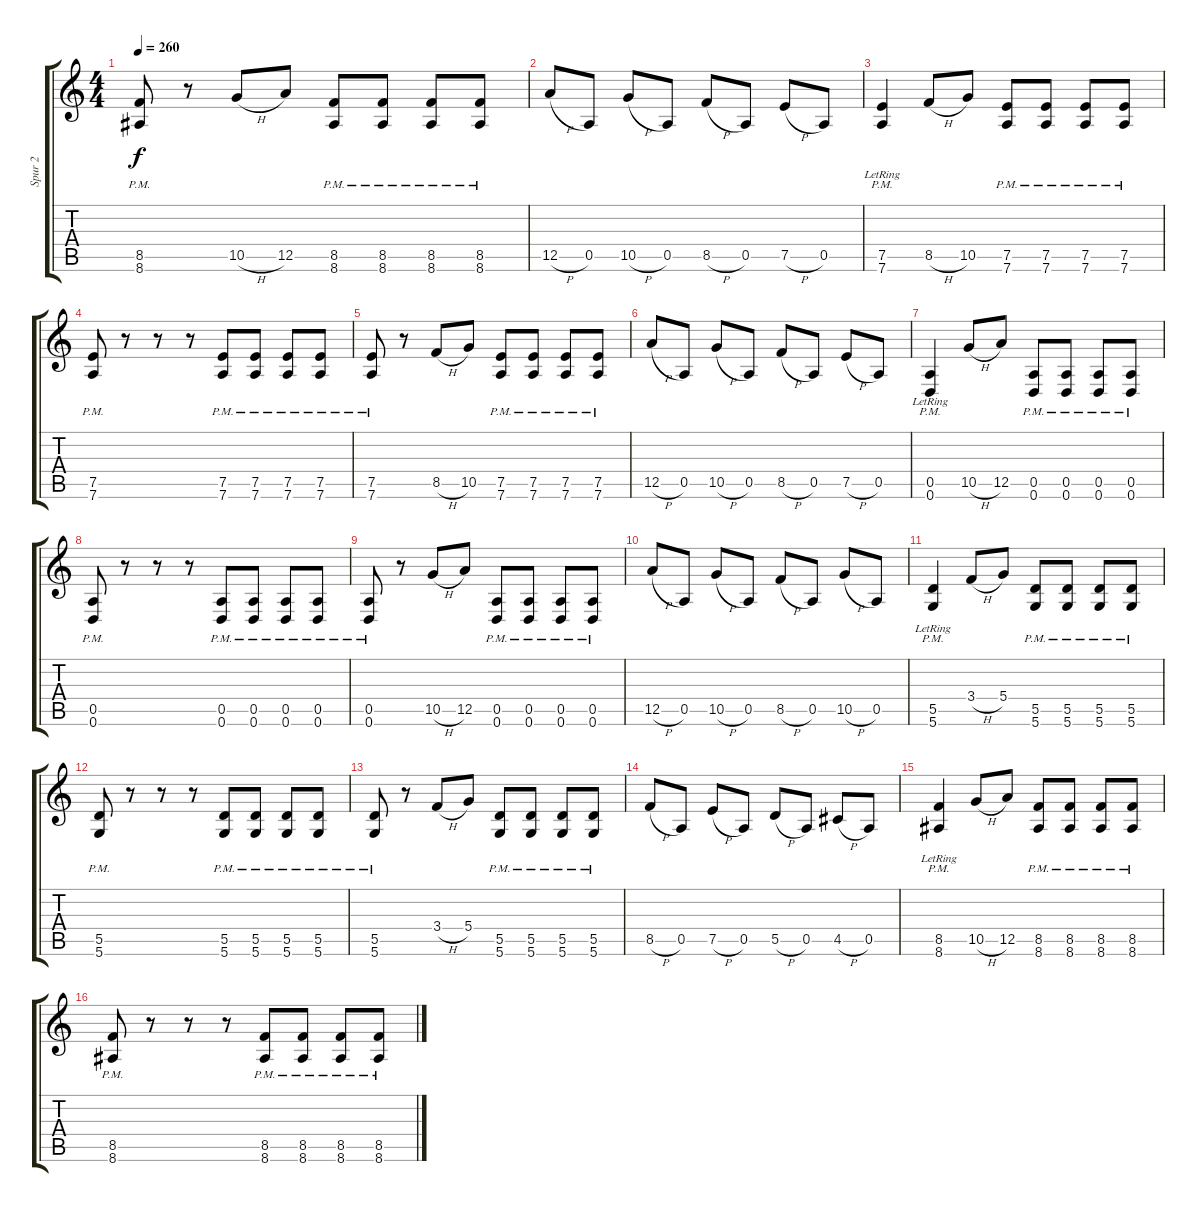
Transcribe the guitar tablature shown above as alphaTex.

\track ("Spur 2" "Spur 2") {instrument distortionguitar}
\staff {score tabs}
\tuning (E4 B3 G3 D3 A2 D2) {hide}
\ts (4 4)
\tempo 260
\clef g2
\ks c
(8.5{pm} 8.6{pm}).8{dy f} r.8 10.5{h}.8 12.5.8 (8.5{pm} 8.6{pm}).8 (8.5{pm} 8.6{pm}).8 (8.5{pm} 8.6{pm}).8 (8.5{pm} 8.6{pm}).8 |
12.5{h}.8 0.5.8 10.5{h}.8 0.5.8 8.5{h}.8 0.5.8 7.5{h}.8 0.5.8 |
(7.5{pm} 7.6{pm lr}).4 8.5{h}.8 10.5.8 (7.5{pm} 7.6{pm}).8 (7.5{pm} 7.6{pm}).8 (7.5{pm} 7.6{pm}).8 (7.5{pm} 7.6{pm}).8 |
(7.5{pm} 7.6{pm}).8 r.8 r.8 r.8 (7.5{pm} 7.6{pm}).8 (7.5{pm} 7.6{pm}).8 (7.5{pm} 7.6{pm}).8 (7.5{pm} 7.6{pm}).8 |
(7.5{pm} 7.6{pm}).8 r.8 8.5{h}.8 10.5.8 (7.5{pm} 7.6{pm}).8 (7.5{pm} 7.6{pm}).8 (7.5{pm} 7.6{pm}).8 (7.5{pm} 7.6{pm}).8 |
12.5{h}.8 0.5.8 10.5{h}.8 0.5.8 8.5{h}.8 0.5.8 7.5{h}.8 0.5.8 |
(0.5{pm} 0.6{pm lr}).4 10.5{h}.8 12.5.8 (0.5{pm} 0.6{pm}).8 (0.5{pm} 0.6{pm}).8 (0.5{pm} 0.6{pm}).8 (0.5{pm} 0.6{pm}).8 |
(0.5{pm} 0.6{pm}).8 r.8 r.8 r.8 (0.5{pm} 0.6{pm}).8 (0.5{pm} 0.6{pm}).8 (0.5{pm} 0.6{pm}).8 (0.5{pm} 0.6{pm}).8 |
(0.5{pm} 0.6{pm}).8 r.8 10.5{h}.8 12.5.8 (0.5{pm} 0.6{pm}).8 (0.5{pm} 0.6{pm}).8 (0.5{pm} 0.6{pm}).8 (0.5{pm} 0.6{pm}).8 |
12.5{h}.8 0.5.8 10.5{h}.8 0.5.8 8.5{h}.8 0.5.8 10.5{h}.8 0.5.8 |
(5.5{pm} 5.6{pm lr}).4 3.4{h}.8 5.4.8 (5.5{pm} 5.6{pm}).8 (5.5{pm} 5.6{pm}).8 (5.5{pm} 5.6{pm}).8 (5.5{pm} 5.6{pm}).8 |
(5.5{pm} 5.6{pm}).8 r.8 r.8 r.8 (5.5{pm} 5.6{pm}).8 (5.5{pm} 5.6{pm}).8 (5.5{pm} 5.6{pm}).8 (5.5{pm} 5.6{pm}).8 |
(5.5{pm} 5.6{pm}).8 r.8 3.4{h}.8 5.4.8 (5.5{pm} 5.6{pm}).8 (5.5{pm} 5.6{pm}).8 (5.5{pm} 5.6{pm}).8 (5.5{pm} 5.6{pm}).8 |
8.5{h}.8 0.5.8 7.5{h}.8 0.5.8 5.5{h}.8 0.5.8 4.5{h}.8 0.5.8 |
(8.5{pm} 8.6{pm lr}).4 10.5{h}.8 12.5.8 (8.5{pm} 8.6{pm}).8 (8.5{pm} 8.6{pm}).8 (8.5{pm} 8.6{pm}).8 (8.5{pm} 8.6{pm}).8 |
(8.5{pm} 8.6{pm}).8 r.8 r.8 r.8 (8.5{pm} 8.6{pm}).8 (8.5{pm} 8.6{pm}).8 (8.5{pm} 8.6{pm}).8 (8.5{pm} 8.6{pm}).8
